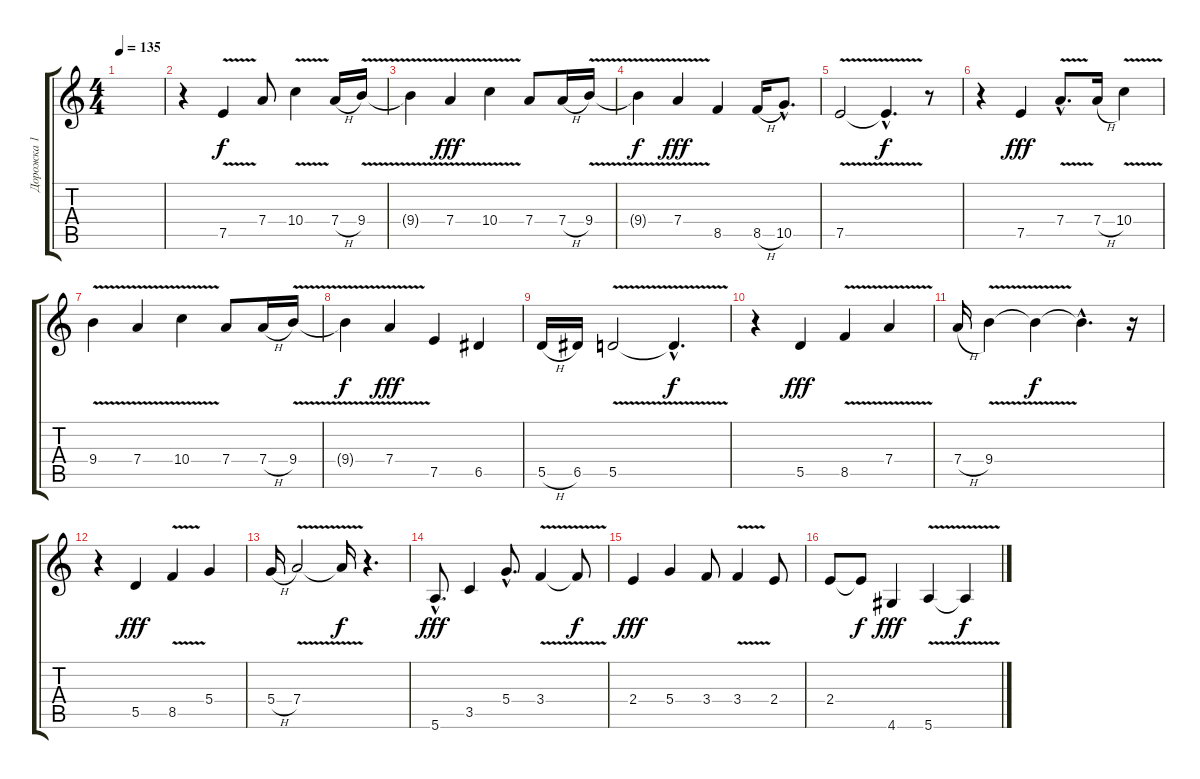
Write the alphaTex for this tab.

\track ("Дорожка 1" "Дорожка 1") {instrument acousticguitarnylon}
\staff {score tabs}
\tuning (E4 B3 G3 D3 A2 E2) {hide}
\ts (4 4)
\tempo 135
\clef g2
\ks c
|
r.4 7.5{v}.4 7.4.8 10.4{v}.4 7.4{h}.16 9.4{v}.16 |
9.4{t}.4{dy f} 7.4{v}.4{dy fff} 10.4{v}.4 7.4.8 7.4{h}.16 9.4{v}.16 |
9.4{t}.4{dy f} 7.4{v}.4{dy fff} 8.5.4 8.5{h}.16 10.5{hac}.8{d} |
7.5{v}.2 7.5{hac t}.4{d dy f} r.8 |
r.4 7.5.4{dy fff} 7.4{v hac}.8{d} 7.4{h}.16 10.4{v}.4 |
9.4{v}.4 7.4{v}.4 10.4{v}.4 7.4.8 7.4{h}.16 9.4{v}.16 |
9.4{t}.4{dy f} 7.4{v}.4{dy fff} 7.5.4 6.5.4 |
5.5{h}.16 6.5.16 5.5{v}.2 5.5{hac t}.4{d dy f} |
r.4 5.5.4{dy fff} 8.5{v}.4 7.4{v}.4 |
7.4{h}.16 9.4{v}.4 9.4{t}.4{dy f} 9.4{hac t}.4{d} r.16 |
r.4 5.5.4{dy fff} 8.5{v}.4 5.4.4 |
5.4{h}.16 7.4{v}.2 7.4{t}.16{dy f} r.4{d} |
5.6{hac}.8{d dy fff} 3.5.4 5.4{hac}.8{d} 3.4{v}.4 3.4{t}.8{dy f} |
2.4.4{dy fff} 5.4.4 3.4.8 3.4{v}.4 2.4.8 |
2.4.8 2.4{t}.8{dy f} 4.6.4{dy fff} 5.6{v}.4 5.6{t}.4{dy f}
